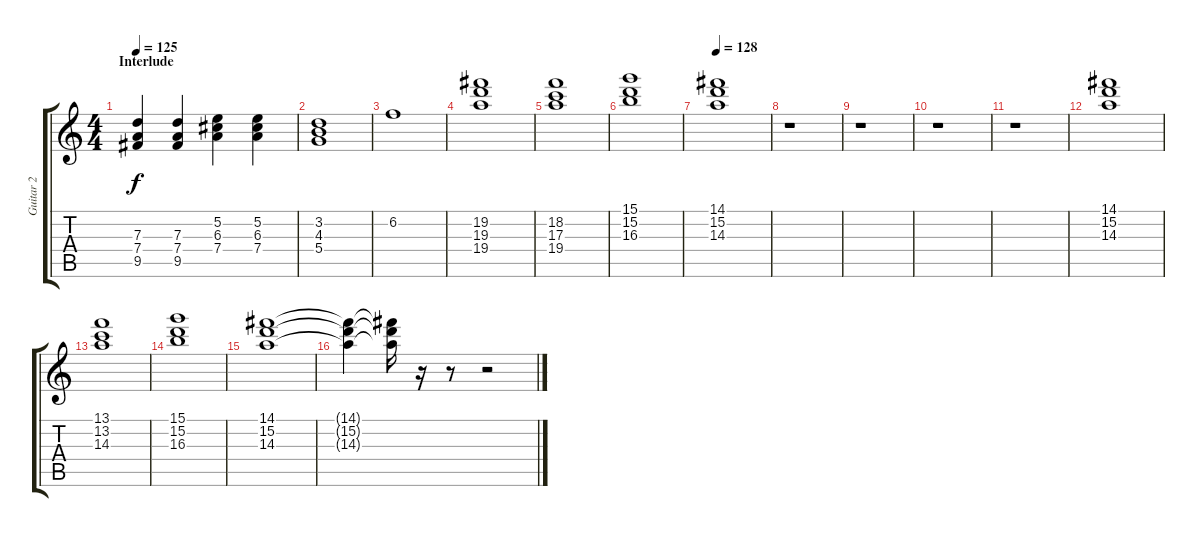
\track ("Guitar 2" "Guitar 2") {instrument distortionguitar}
\staff {score tabs}
\tuning (E4 B3 G3 D3 A2 E2) {hide}
\ts (4 4)
\section ("" "Interlude")
\tempo 125
\clef g2
\ks c
(7.3 7.4 9.5).4{dy f} (7.3 7.4 9.5).4 (5.2 6.3 7.4).4 (5.2 6.3 7.4).4 |
(3.2 4.3 5.4).1 |
6.2.1 |
(19.2 19.3 19.4).1 |
(18.2 17.3 19.4).1 |
(15.1 15.2 16.3).1 |
\tempo 128
(14.1 15.2 14.3).1 |
r.1 |
r.1 |
r.1 |
r.1 |
(14.1 15.2 14.3).1 |
(13.1 13.2 14.3).1 |
(15.1 15.2 16.3).1 |
(14.1 15.2 14.3).1 |
(14.1{t} 15.2{t} 14.3{t}).4 (14.1{t} 15.2{t} 14.3{t}).16 r.16 r.8 r.2
